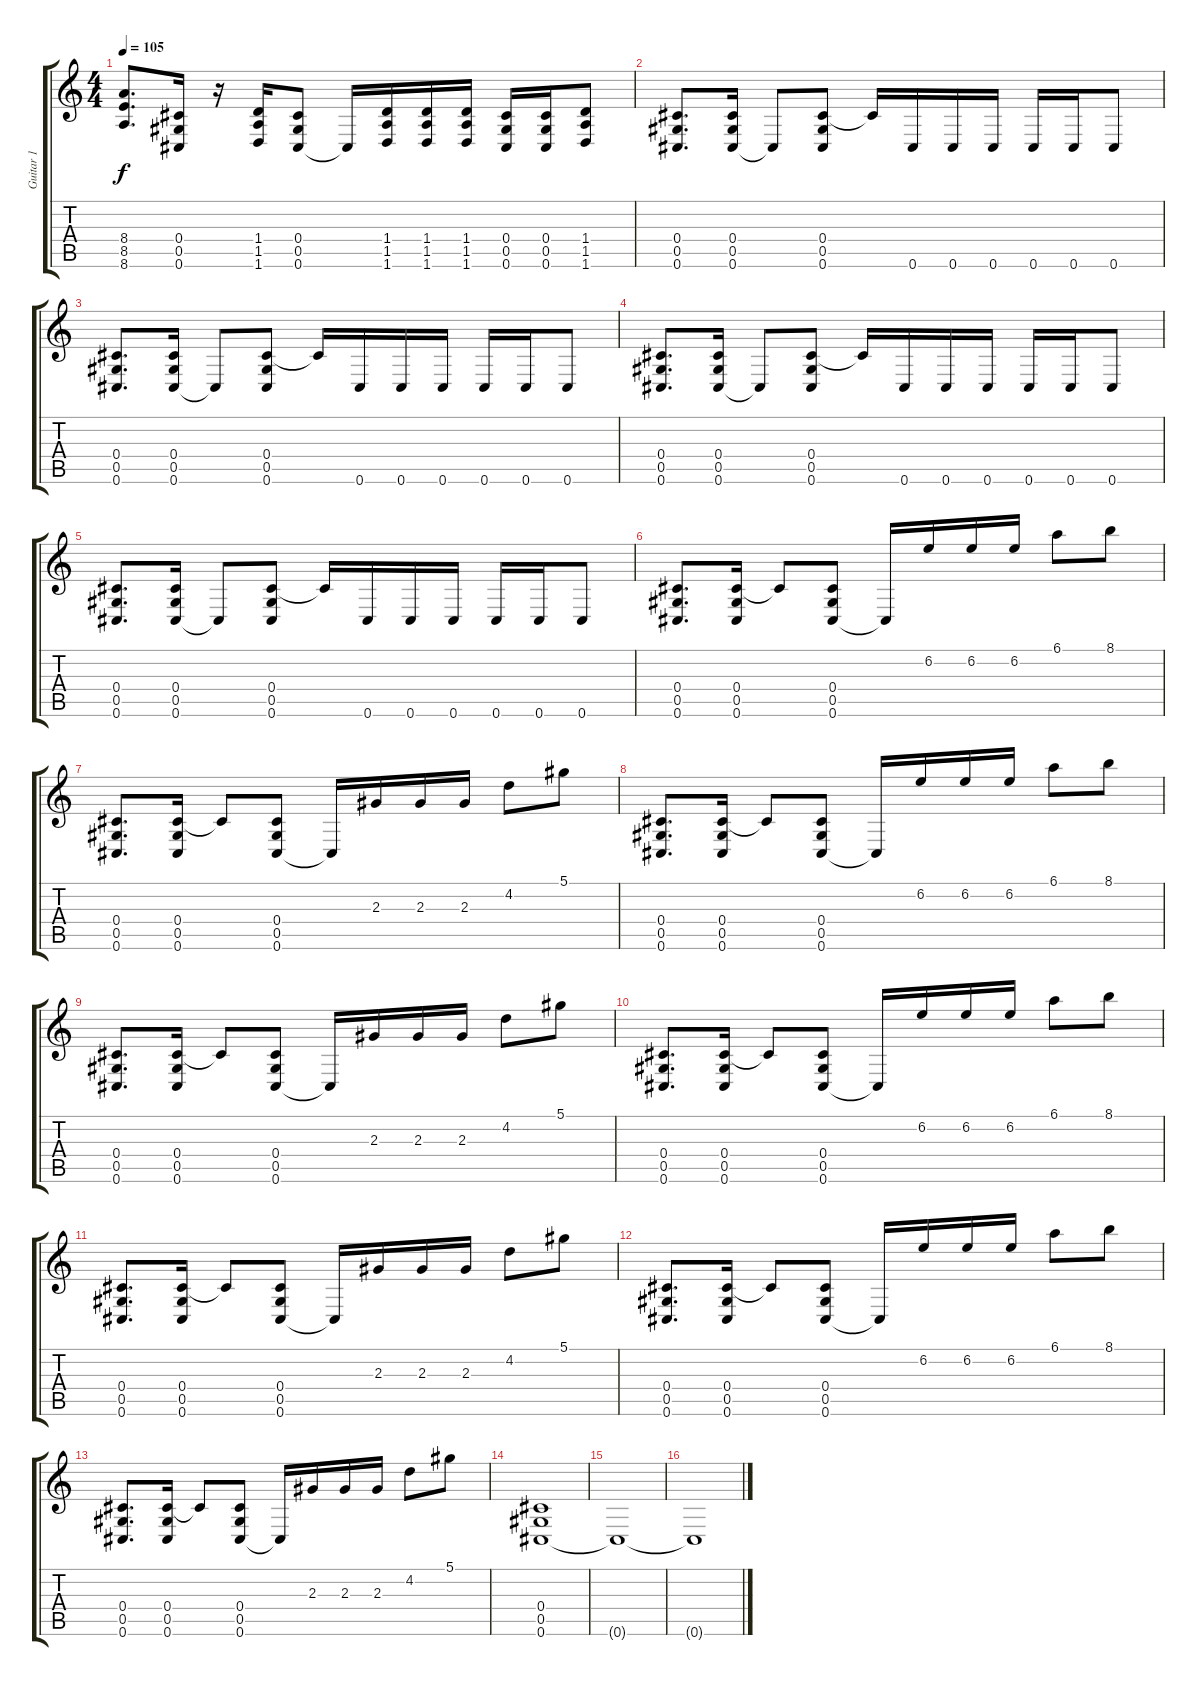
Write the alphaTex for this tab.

\track ("Guitar 1" "Guitar 1") {instrument distortionguitar}
\staff {score tabs}
\tuning (Eb4 Bb3 Gb3 Db3 Ab2 Db2) {hide}
\ts (4 4)
\tempo 105
\clef g2
\ks c
(8.4 8.5 8.6).8{d dy f} (0.4 0.5 0.6).16 r.16 (1.4 1.5 1.6).16 (0.4 0.5 0.6).8 0.6{t}.16 (1.4 1.5 1.6).16 (1.4 1.5 1.6).16 (1.4 1.5 1.6).16 (0.4 0.5 0.6).16 (0.4 0.5 0.6).16 (1.4 1.5 1.6).8 |
(0.4 0.5 0.6).8{d} (0.4 0.5 0.6).16 0.6{t}.8 (0.4 0.5 0.6).8 0.4{t}.16 0.6.16 0.6.16 0.6.16 0.6.16 0.6.16 0.6.8 |
(0.4 0.5 0.6).8{d} (0.4 0.5 0.6).16 0.6{t}.8 (0.4 0.5 0.6).8 0.4{t}.16 0.6.16 0.6.16 0.6.16 0.6.16 0.6.16 0.6.8 |
(0.4 0.5 0.6).8{d} (0.4 0.5 0.6).16 0.6{t}.8 (0.4 0.5 0.6).8 0.4{t}.16 0.6.16 0.6.16 0.6.16 0.6.16 0.6.16 0.6.8 |
(0.4 0.5 0.6).8{d} (0.4 0.5 0.6).16 0.6{t}.8 (0.4 0.5 0.6).8 0.4{t}.16 0.6.16 0.6.16 0.6.16 0.6.16 0.6.16 0.6.8 |
(0.4 0.5 0.6).8{d} (0.4 0.5 0.6).16 0.4{t}.8 (0.4 0.5 0.6).8 0.6{t}.16 6.2.16 6.2.16 6.2.16 6.1.8 8.1.8 |
(0.4 0.5 0.6).8{d} (0.4 0.5 0.6).16 0.4{t}.8 (0.4 0.5 0.6).8 0.6{t}.16 2.3.16 2.3.16 2.3.16 4.2.8 5.1.8 |
(0.4 0.5 0.6).8{d} (0.4 0.5 0.6).16 0.4{t}.8 (0.4 0.5 0.6).8 0.6{t}.16 6.2.16 6.2.16 6.2.16 6.1.8 8.1.8 |
(0.4 0.5 0.6).8{d} (0.4 0.5 0.6).16 0.4{t}.8 (0.4 0.5 0.6).8 0.6{t}.16 2.3.16 2.3.16 2.3.16 4.2.8 5.1.8 |
(0.4 0.5 0.6).8{d} (0.4 0.5 0.6).16 0.4{t}.8 (0.4 0.5 0.6).8 0.6{t}.16 6.2.16 6.2.16 6.2.16 6.1.8 8.1.8 |
(0.4 0.5 0.6).8{d} (0.4 0.5 0.6).16 0.4{t}.8 (0.4 0.5 0.6).8 0.6{t}.16 2.3.16 2.3.16 2.3.16 4.2.8 5.1.8 |
(0.4 0.5 0.6).8{d} (0.4 0.5 0.6).16 0.4{t}.8 (0.4 0.5 0.6).8 0.6{t}.16 6.2.16 6.2.16 6.2.16 6.1.8 8.1.8 |
(0.4 0.5 0.6).8{d} (0.4 0.5 0.6).16 0.4{t}.8 (0.4 0.5 0.6).8 0.6{t}.16 2.3.16 2.3.16 2.3.16 4.2.8 5.1.8 |
(0.4 0.5 0.6).1 |
0.6{t}.1 |
0.6{t}.1
